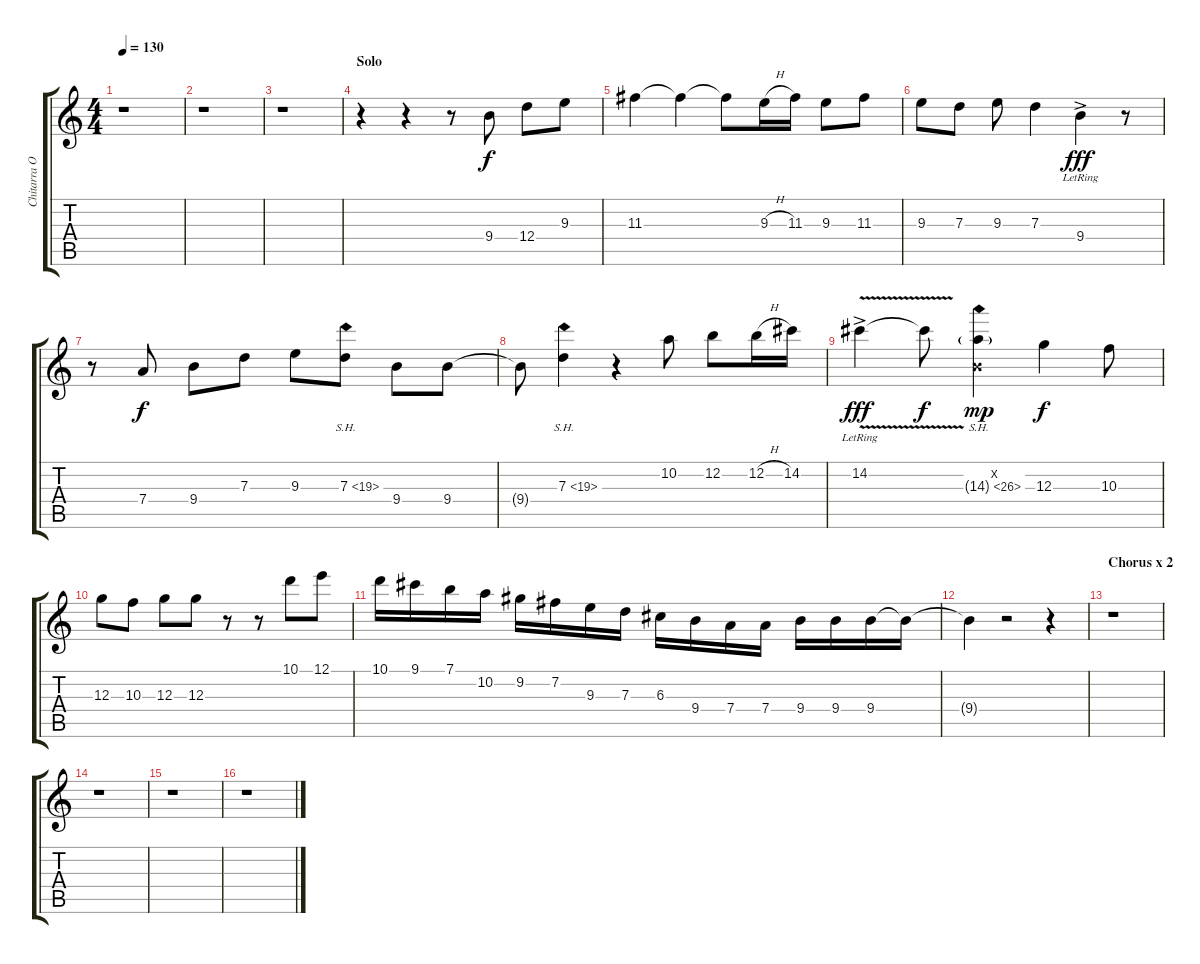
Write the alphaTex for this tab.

\track ("Chitarra Overdub" "Chitarra O") {instrument overdrivenguitar}
\staff {score tabs}
\tuning (E4 B3 G3 D3 A2 E2) {hide}
\ts (4 4)
\tempo 130
\clef g2
\ks c
r.1{dy f} |
r.1 |
r.1 |
\section ("" "Solo")
r.4 r.4 r.8 9.4.8 12.4.8 9.3.8 |
11.3.4 11.3{t}.4 11.3{t}.8 9.3{h}.16 11.3.16 9.3.8 11.3.8 |
9.3.8 7.3.8 9.3.8 7.3.4 9.4{ac lr}.4{dy fff} r.8 |
r.8 7.4.8{dy f} 9.4.8 7.3.8 9.3.8 7.3{sh 12}.8 9.4.8 9.4.8 |
9.4{t}.8 7.3{sh 12}.4 r.4 10.2.8 12.2.8 12.2{h}.16 14.2.16 |
14.2{v ac lr}.4{dy fff} 14.2{t}.8{dy f} (0.2{x} 14.3{sh 12 g}).4{dy mp} 12.3.4{dy f} 10.3.8 |
12.3.8 10.3.8 12.3.8 12.3.8 r.8 r.8 10.1.8 12.1.8 |
10.1.16 9.1.16 7.1.16 10.2.16 9.2.16 7.2.16 9.3.16 7.3.16 6.3.16 9.4.16 7.4.16 7.4.16 9.4.16 9.4.16 9.4.16 9.4{t}.16 |
9.4{t}.4 r.2 r.4 |
\section ("" "Chorus x 2")
r.1 |
r.1 |
r.1 |
r.1
